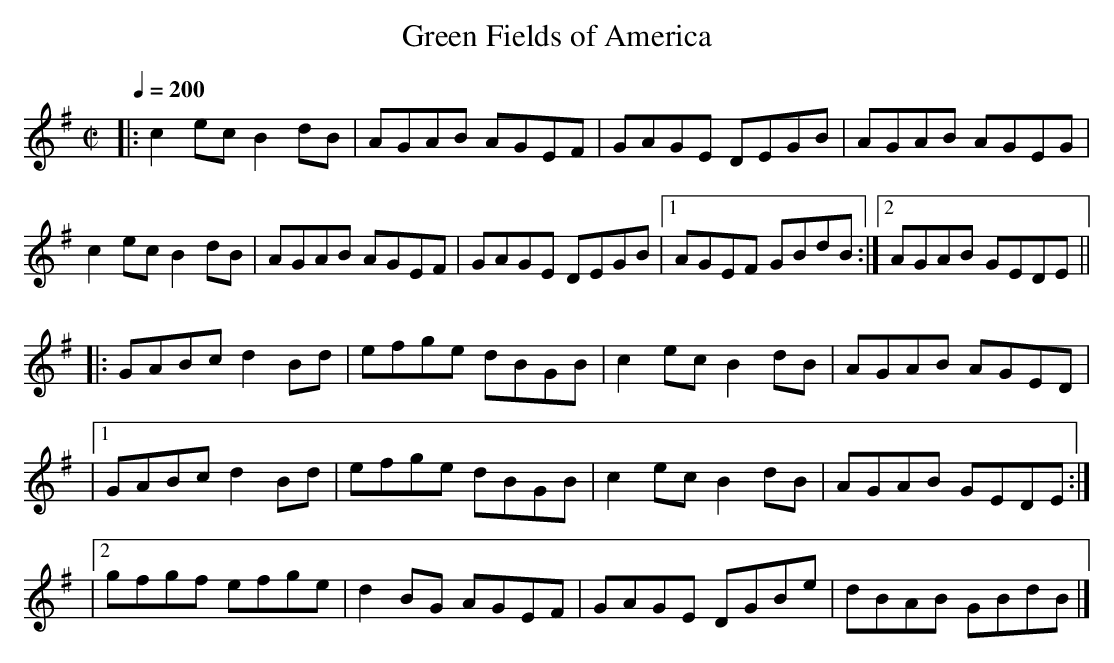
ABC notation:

X:1
T:Green Fields of America
M:C|
L:1/8
Q:1/4=200
K:G
|:c2ec B2dB|AGAB AGEF|GAGE DEGB|AGAB AGEG|
c2ec B2dB|AGAB AGEF|GAGE DEGB|1 AGEF GBdB:|2 AGAB GEDE||
|:GABc d2Bd|efge dBGB|c2ec B2dB|AGAB AGED|
|1 GABc d2Bd|efge dBGB|c2ec B2dB|AGAB GEDE:|
|[2 gfgf efge|d2BG AGEF|GAGE DGBe|dBAB GBdB|]
